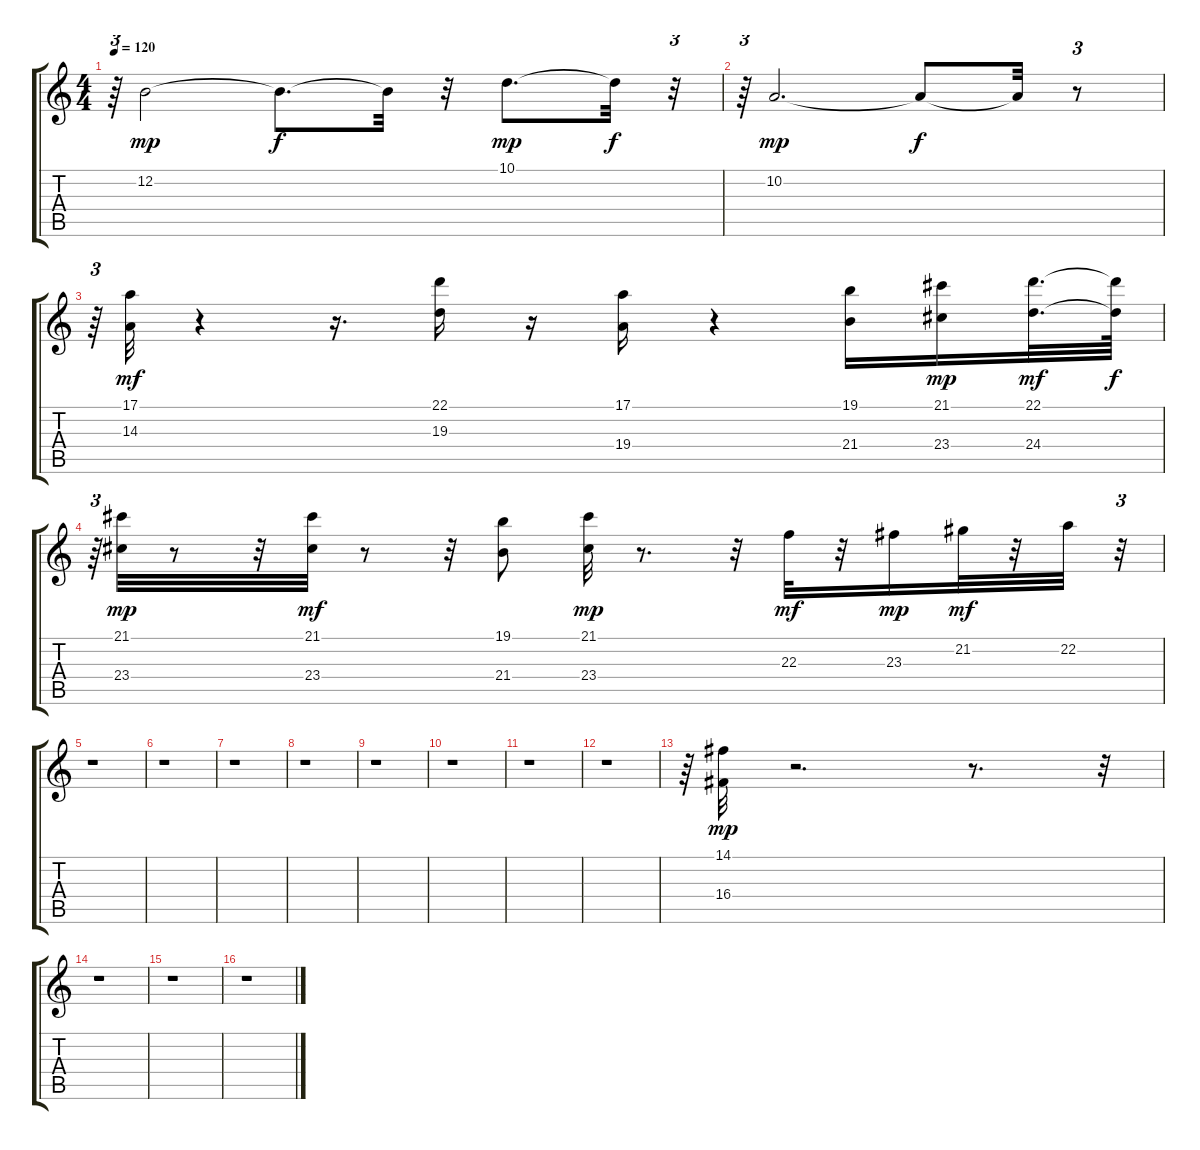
\track "" {instrument pad4choir}
\staff {score tabs}
\tuning (E4 B3 G3 D3 A2 E2) {hide}
\ts (4 4)
\tempo 120
\clef g2
\ks c
r.64{tu (3 2) dy f} 12.2.2{dy mp} 12.2{t}.8{d dy f} 12.2{t}.32 r.32 10.1.8{d dy mp} 10.1{t}.32{dy f} r.32{tu (3 2)} |
r.64{tu (3 2)} 10.2.2{d dy mp} 10.2{t}.8{dy f} 10.2{t}.32 r.8{tu (3 2)} |
r.64{tu (3 2)} (17.1 14.3).32{dy mf} r.4 r.16{d} (22.1 19.3).16 r.16 (17.1 19.4).16 r.4 (19.1 21.4).16 (21.1 23.4).16{dy mp} (22.1 24.4).32{d dy mf} (22.1{t} 24.4{t}).64{dy f} |
r.64{tu (3 2)} (21.1 23.4).32{dy mp} r.8 r.32 (21.1 23.4).32{dy mf} r.8 r.32 (19.1 21.4).8 (21.1 23.4).32{dy mp} r.8{d} r.32 22.3.32{dy mf} r.32 23.3.16{dy mp} 21.2.32{dy mf} r.32 22.2.32 r.32{tu (3 2)} |
r.1 |
r.1 |
r.1 |
r.1 |
r.1 |
r.1 |
r.1 |
r.1 |
r.64{tu (3 2)} (14.1 16.4).32{dy mp} r.2{d} r.8{d} r.32{tu (3 2)} |
r.1 |
r.1 |
r.1
